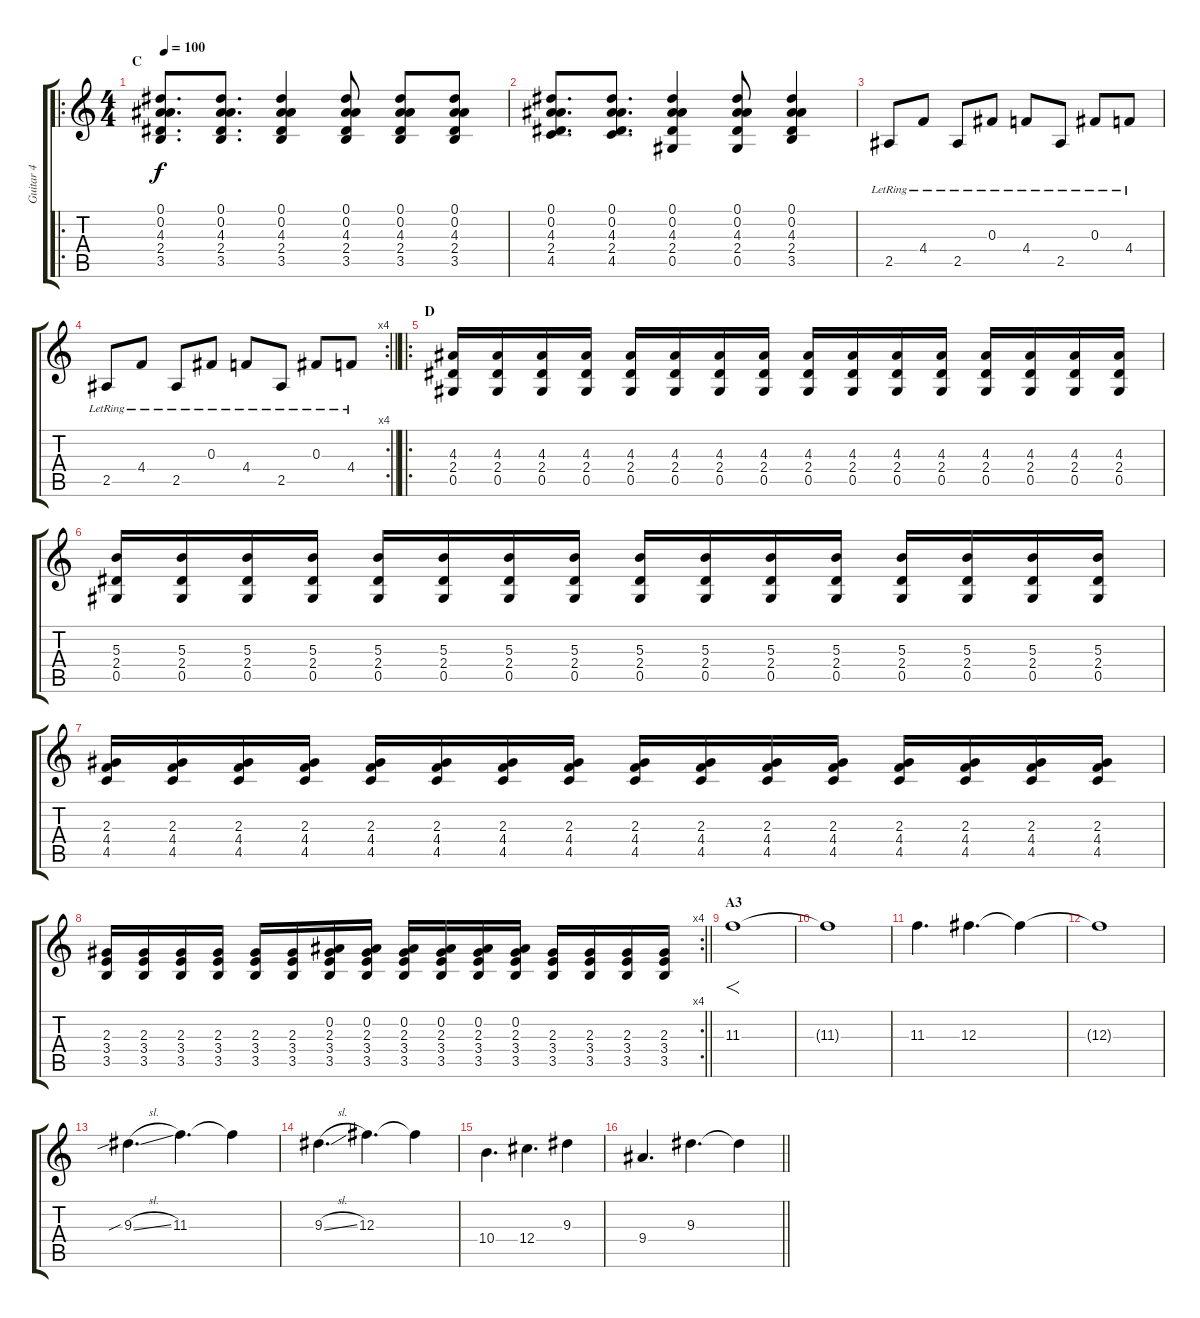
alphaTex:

\track ("Guitar 4" "Guitar 4") {instrument distortionguitar}
\staff {score tabs}
\tuning (Eb4 Bb3 Gb3 Db3 Ab2 Eb2) {hide}
\ro
\ts (4 4)
\section ("" "C")
\tempo 100
\clef g2
\ks c
(0.1 0.2 4.3 2.4 3.5).8{d dy f} (0.1 0.2 4.3 2.4 3.5).8{d} (0.1 0.2 4.3 2.4 3.5).4 (0.1 0.2 4.3 2.4 3.5).8 (0.1 0.2 4.3 2.4 3.5).8 (0.1 0.2 4.3 2.4 3.5).8 |
(0.1 0.2 4.3 2.4 4.5).8{d} (0.1 0.2 4.3 2.4 4.5).8{d} (0.1 0.2 4.3 2.4 0.5).4 (0.1 0.2 4.3 2.4 0.5).8 (0.1 0.2 4.3 2.4 3.5).4 |
2.5{lr}.8 4.4{lr}.8 2.5{lr}.8 0.3{lr}.8 4.4{lr}.8 2.5{lr}.8 0.3{lr}.8 4.4{lr}.8 |
\rc 4
\barLineRight lightlight
2.5{lr}.8 4.4{lr}.8 2.5{lr}.8 0.3{lr}.8 4.4{lr}.8 2.5{lr}.8 0.3{lr}.8 4.4{lr}.8 |
\ro
\section ("" "D")
(4.3 2.4 0.5).16 (4.3 2.4 0.5).16 (4.3 2.4 0.5).16 (4.3 2.4 0.5).16 (4.3 2.4 0.5).16 (4.3 2.4 0.5).16 (4.3 2.4 0.5).16 (4.3 2.4 0.5).16 (4.3 2.4 0.5).16 (4.3 2.4 0.5).16 (4.3 2.4 0.5).16 (4.3 2.4 0.5).16 (4.3 2.4 0.5).16 (4.3 2.4 0.5).16 (4.3 2.4 0.5).16 (4.3 2.4 0.5).16 |
(5.3 2.4 0.5).16 (5.3 2.4 0.5).16 (5.3 2.4 0.5).16 (5.3 2.4 0.5).16 (5.3 2.4 0.5).16 (5.3 2.4 0.5).16 (5.3 2.4 0.5).16 (5.3 2.4 0.5).16 (5.3 2.4 0.5).16 (5.3 2.4 0.5).16 (5.3 2.4 0.5).16 (5.3 2.4 0.5).16 (5.3 2.4 0.5).16 (5.3 2.4 0.5).16 (5.3 2.4 0.5).16 (5.3 2.4 0.5).16 |
(2.3 4.4 4.5).16 (2.3 4.4 4.5).16 (2.3 4.4 4.5).16 (2.3 4.4 4.5).16 (2.3 4.4 4.5).16 (2.3 4.4 4.5).16 (2.3 4.4 4.5).16 (2.3 4.4 4.5).16 (2.3 4.4 4.5).16 (2.3 4.4 4.5).16 (2.3 4.4 4.5).16 (2.3 4.4 4.5).16 (2.3 4.4 4.5).16 (2.3 4.4 4.5).16 (2.3 4.4 4.5).16 (2.3 4.4 4.5).16 |
\rc 4
\barLineRight lightlight
(2.3 3.4 3.5).16 (2.3 3.4 3.5).16 (2.3 3.4 3.5).16 (2.3 3.4 3.5).16 (2.3 3.4 3.5).16 (2.3 3.4 3.5).16 (0.2 2.3 3.4 3.5).16 (0.2 2.3 3.4 3.5).16 (0.2 2.3 3.4 3.5).16 (0.2 2.3 3.4 3.5).16 (0.2 2.3 3.4 3.5).16 (0.2 2.3 3.4 3.5).16 (2.3 3.4 3.5).16 (2.3 3.4 3.5).16 (2.3 3.4 3.5).16 (2.3 3.4 3.5).16 |
\section ("" "A3")
11.3.1{f volume 13} |
11.3{t}.1 |
11.3.4{d} 12.3.4{d} 12.3{t}.4 |
12.3{t}.1 |
9.3{sib sl}.4{d} 11.3.4{d} 11.3{t}.4 |
9.3{sl}.4{d} 12.3.4{d} 12.3{t}.4 |
10.4.4{d} 12.4.4{d} 9.3.4 |
\barLineRight lightlight
9.4.4{d} 9.3.4{d} 9.3{t}.4
